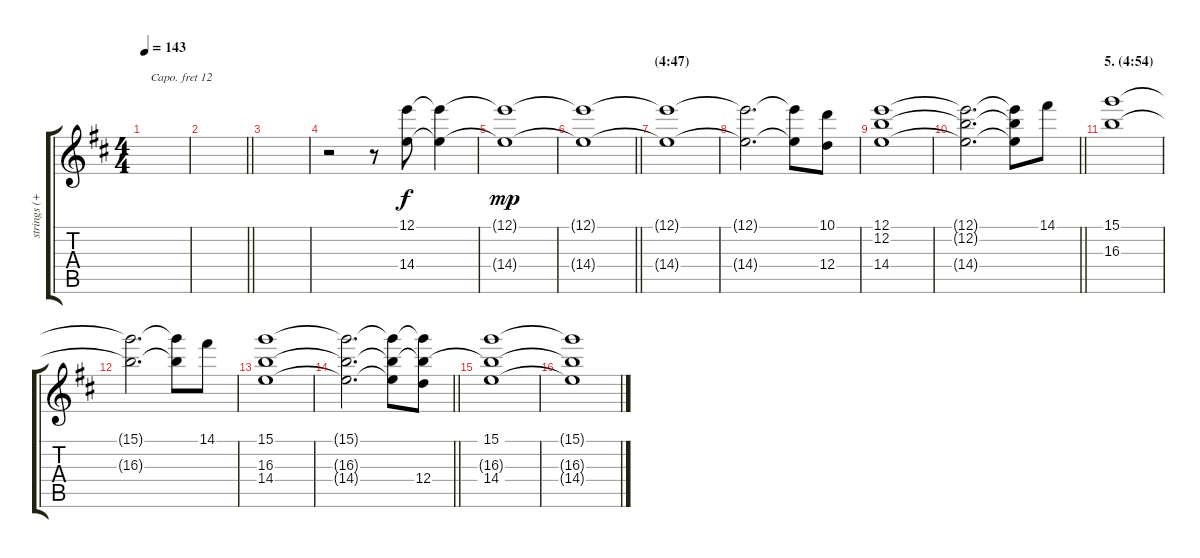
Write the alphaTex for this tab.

\track ("strings (+12)" "strings (+") {instrument stringensemble1}
\staff {score tabs}
\capo 12
\tuning (E4 B3 G3 D3 A2 E2) {hide}
\ts (4 4)
\tempo 143
\clef g2
\ks d
|
\barLineRight lightlight
|
|
r.2 r.8 (12.1 14.4).8 (12.1{t} 14.4{t}).4{dy f} |
(12.1{t} 14.4{t}).1{dy mp} |
\barLineRight lightlight
(12.1{t} 14.4{t}).1 |
\section ("" "(4:47)")
(12.1{t} 14.4{t}).1 |
(12.1{t} 14.4{t}).2{d} (12.1{t} 14.4{t}).8 (10.1 12.4).8 |
(12.1 12.2 14.4).1 |
\barLineRight lightlight
(12.1{t} 12.2{t} 14.4{t}).2{d} (12.1{t} 12.2{t} 14.4{t}).8 14.1.8 |
\section ("" "5. (4:54)")
(15.1 16.3).1 |
(15.1{t} 16.3{t}).2{d} (15.1{t} 16.3{t}).8 14.1.8 |
(15.1 16.3 14.4).1 |
\barLineRight lightlight
(15.1{t} 16.3{t} 14.4{t}).2{d} (15.1{t} 16.3{t} 14.4{t}).8 (15.1{t} 16.3{t} 12.4).8 |
(15.1 16.3{t} 14.4).1 |
(15.1{t} 16.3{t} 14.4{t}).1
